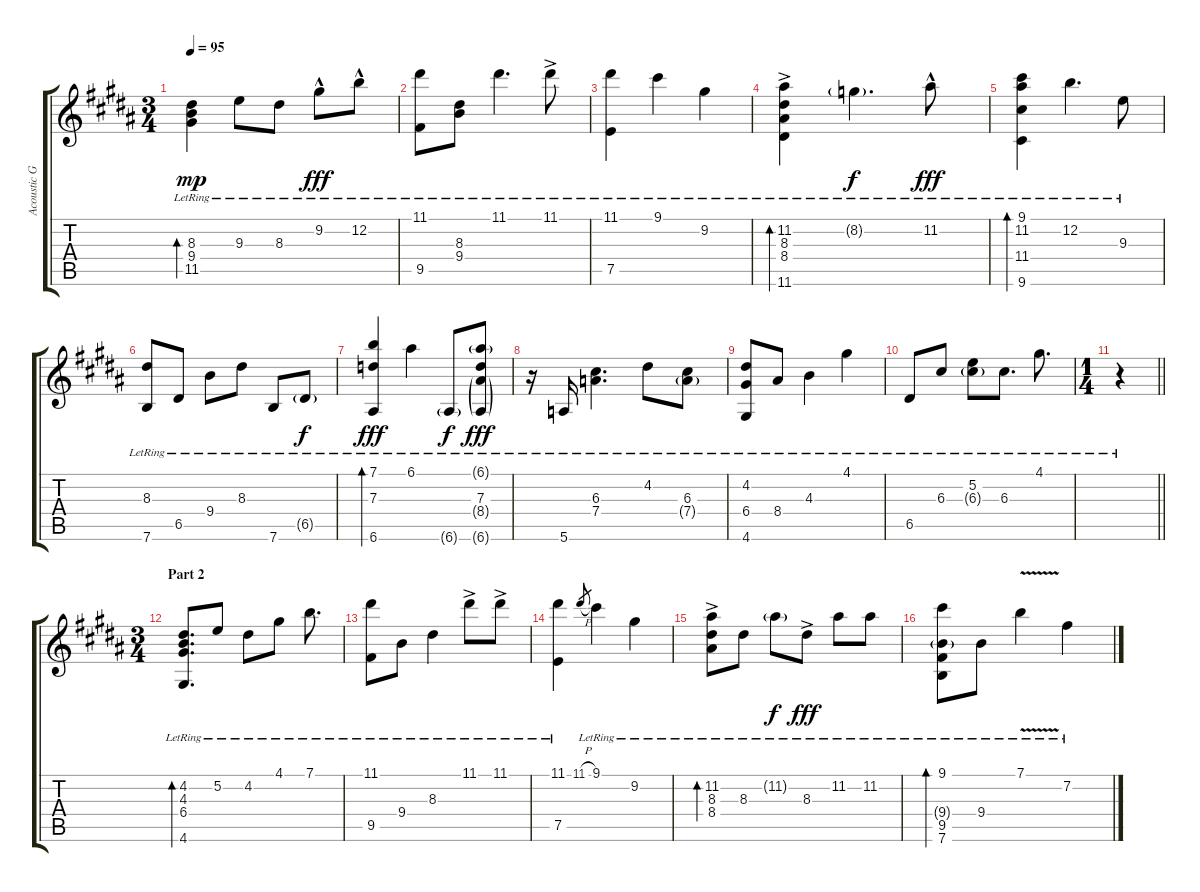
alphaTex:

\track ("Acoustic Guitar" "Acoustic G") {instrument acousticguitarsteel}
\staff {score tabs}
\tuning (E4 B3 G3 D3 A2 E2) {hide}
\ts (3 4)
\tempo 95
\clef g2
\ks b
(8.3{lr} 9.4{lr} 11.5{lr}).4{bd 30 dy mp instrument acousticguitarsteel} 9.3{lr}.8 8.3{lr}.8 9.2{hac lr}.8{dy fff} 12.2{hac lr}.8 |
\ks g#minor
(11.1{lr} 9.5{lr}).8 (8.3{lr} 9.4{lr}).8 11.1{lr}.4{d} 11.1{ac lr}.8 |
(11.1{lr} 7.5{lr}).4 9.1{lr}.4 9.2{lr}.4 |
(11.2{ac lr} 8.3{ac lr} 8.4{ac lr} 11.6{ac lr}).4{bd 30} 8.2{g lr}.4{d dy f} 11.2{hac lr}.8{dy fff} |
\ks b
(9.1{lr} 11.2{lr} 11.4{lr} 9.6{lr}).4{bd 30} 12.2{lr}.4{d} 9.3{lr}.8 |
\ks g#minor
(8.3{lr} 7.6{lr}).8 6.5{lr}.8 9.4{lr}.8 8.3{lr}.8 7.6{lr}.8 6.5{g lr}.8{dy f} |
(7.1{lr} 7.3{lr} 6.6{lr}).4{bd 30 dy fff} 6.1{lr}.4 6.6{g lr}.8{dy f} (6.1{g lr} 7.3{lr} 8.4{g lr} 6.6{g lr}).8{dy fff} |
r.16 5.6{lr}.16 (6.3{lr} 7.4{lr}).4{d} 4.2{lr}.8 (6.3{lr} 7.4{g lr}).8 |
\ks b
(4.2{lr} 6.4{lr} 4.6{lr}).8 8.4{lr}.8 4.3{lr}.4 4.1{lr}.4 |
\ks g#minor
6.5{lr}.8 6.3{lr}.8 (5.2{lr} 6.3{g lr}).8 6.3{lr}.8{d} 4.1{lr}.8{d} |
\ts (1 4)
\barLineRight lightlight
r.4 |
\ts (3 4)
\section ("" "Part 2")
(4.2{lr} 4.3{lr} 6.4{lr} 4.6{lr}).8{d bd 30} 5.2{lr}.8 4.2{lr}.8 4.1{lr}.8 7.1{lr}.8{d} |
\ks b
(11.1{lr} 9.5{lr}).8 9.4{lr}.8 8.3{lr}.4 11.1{ac lr}.8 11.1{ac lr}.8 |
\ks g#minor
(11.1{lr} 7.5{lr}).4 11.1{h}.8{gr} 9.1{lr}.4 9.2{lr}.4 |
(11.2{ac lr} 8.3{ac lr} 8.4{ac lr}).8{bd 30} 8.3{lr}.8 11.2{g lr}.8{dy f} 8.3{ac lr}.8{dy fff} 11.2{lr}.8 11.2{lr}.8 |
(9.1{lr} 9.4{g lr} 9.5{lr} 7.6{lr}).8{bd 30} 9.4{lr}.8 7.1{v lr}.4 7.2{lr}.4
